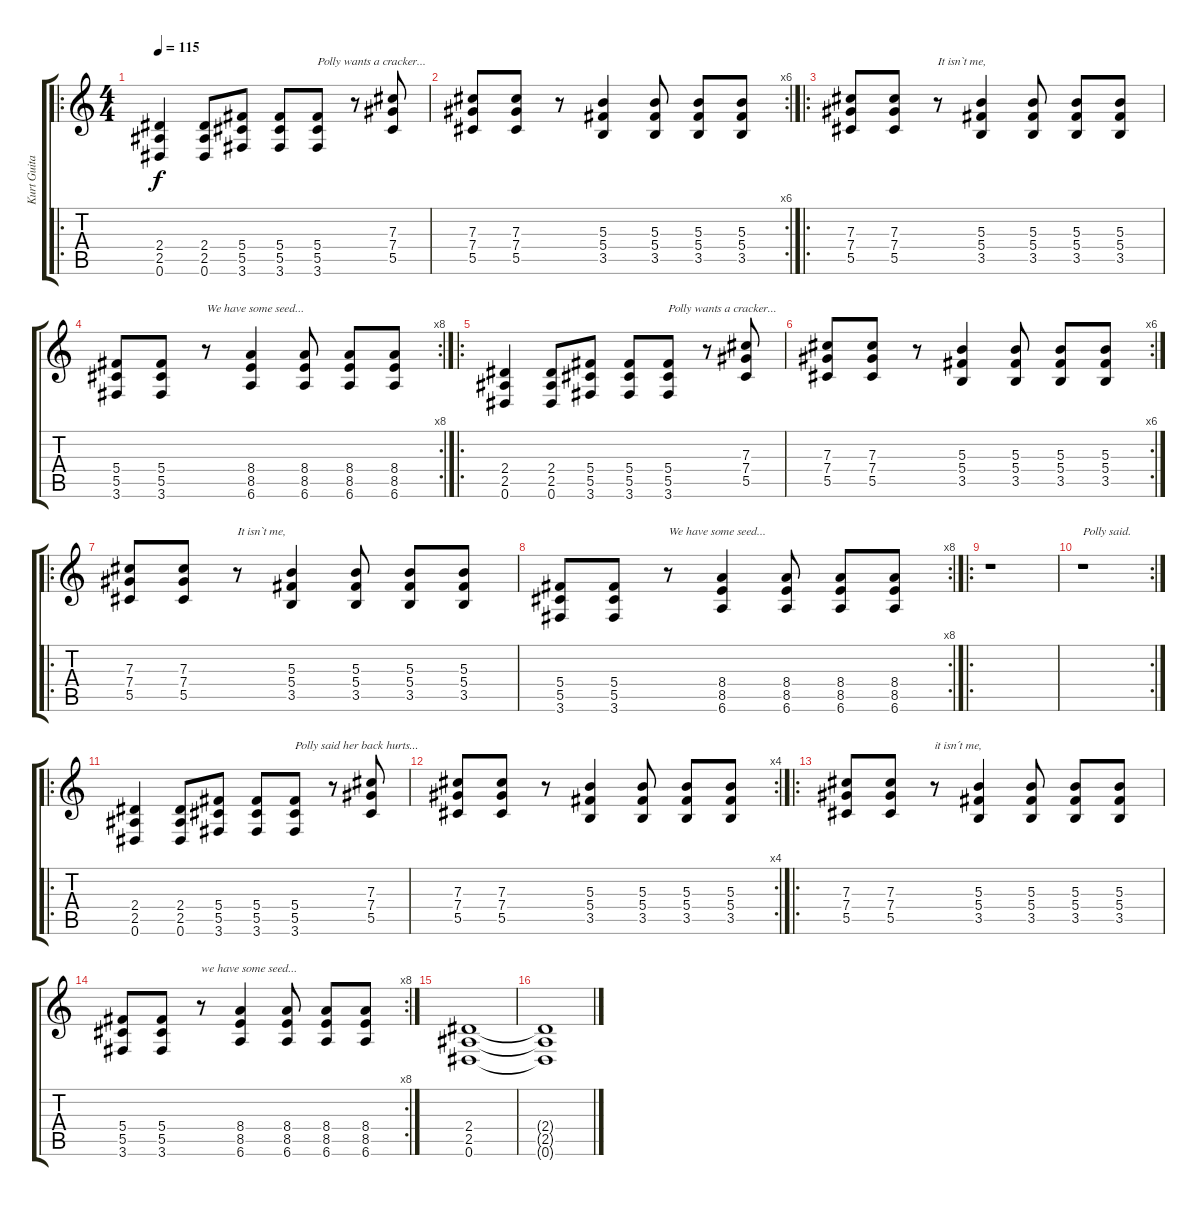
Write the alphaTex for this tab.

\track ("Kurt Guitar" "Kurt Guita") {instrument acousticguitarsteel}
\staff {score tabs}
\tuning (Eb4 Bb3 Gb3 Db3 Ab2 Eb2) {hide}
\ro
\ts (4 4)
\tempo 115
\clef g2
\ks c
(2.4 2.5 0.6).4{dy f instrument acousticguitarsteel} (2.4 2.5 0.6).8 (5.4 5.5 3.6).8 (5.4 5.5 3.6).8 (5.4 5.5 3.6).8{txt "Polly wants a cracker..."} r.8 (7.3 7.4 5.5).8 |
\rc 6
(7.3 7.4 5.5).8 (7.3 7.4 5.5).8 r.8 (5.3 5.4 3.5).4 (5.3 5.4 3.5).8 (5.3 5.4 3.5).8 (5.3 5.4 3.5).8 |
\ro
(7.3 7.4 5.5).8 (7.3 7.4 5.5).8 r.8{txt "It isn`t me,"} (5.3 5.4 3.5).4 (5.3 5.4 3.5).8 (5.3 5.4 3.5).8 (5.3 5.4 3.5).8 |
\rc 8
(5.4 5.5 3.6).8 (5.4 5.5 3.6).8 r.8{txt "We have some seed..."} (8.4 8.5 6.6).4 (8.4 8.5 6.6).8 (8.4 8.5 6.6).8 (8.4 8.5 6.6).8 |
\ro
(2.4 2.5 0.6).4 (2.4 2.5 0.6).8 (5.4 5.5 3.6).8 (5.4 5.5 3.6).8 (5.4 5.5 3.6).8{txt "Polly wants a cracker..."} r.8 (7.3 7.4 5.5).8 |
\rc 6
(7.3 7.4 5.5).8 (7.3 7.4 5.5).8 r.8 (5.3 5.4 3.5).4 (5.3 5.4 3.5).8 (5.3 5.4 3.5).8 (5.3 5.4 3.5).8 |
\ro
(7.3 7.4 5.5).8 (7.3 7.4 5.5).8 r.8{txt "It isn`t me,"} (5.3 5.4 3.5).4 (5.3 5.4 3.5).8 (5.3 5.4 3.5).8 (5.3 5.4 3.5).8 |
\rc 8
(5.4 5.5 3.6).8 (5.4 5.5 3.6).8 r.8{txt "We have some seed..."} (8.4 8.5 6.6).4 (8.4 8.5 6.6).8 (8.4 8.5 6.6).8 (8.4 8.5 6.6).8 |
\ro
r.1 |
\rc 2
r.1{txt "Polly said."} |
\ro
(2.4 2.5 0.6).4 (2.4 2.5 0.6).8 (5.4 5.5 3.6).8 (5.4 5.5 3.6).8 (5.4 5.5 3.6).8{txt "Polly said her back hurts..."} r.8 (7.3 7.4 5.5).8 |
\rc 4
(7.3 7.4 5.5).8 (7.3 7.4 5.5).8 r.8 (5.3 5.4 3.5).4 (5.3 5.4 3.5).8 (5.3 5.4 3.5).8 (5.3 5.4 3.5).8 |
\ro
(7.3 7.4 5.5).8 (7.3 7.4 5.5).8 r.8{txt "it isn´t me,"} (5.3 5.4 3.5).4 (5.3 5.4 3.5).8 (5.3 5.4 3.5).8 (5.3 5.4 3.5).8 |
\rc 8
(5.4 5.5 3.6).8 (5.4 5.5 3.6).8 r.8{txt "we have some seed..."} (8.4 8.5 6.6).4 (8.4 8.5 6.6).8 (8.4 8.5 6.6).8 (8.4 8.5 6.6).8 |
(2.4 2.5 0.6).1 |
(2.4{t} 2.5{t} 0.6{t}).1
